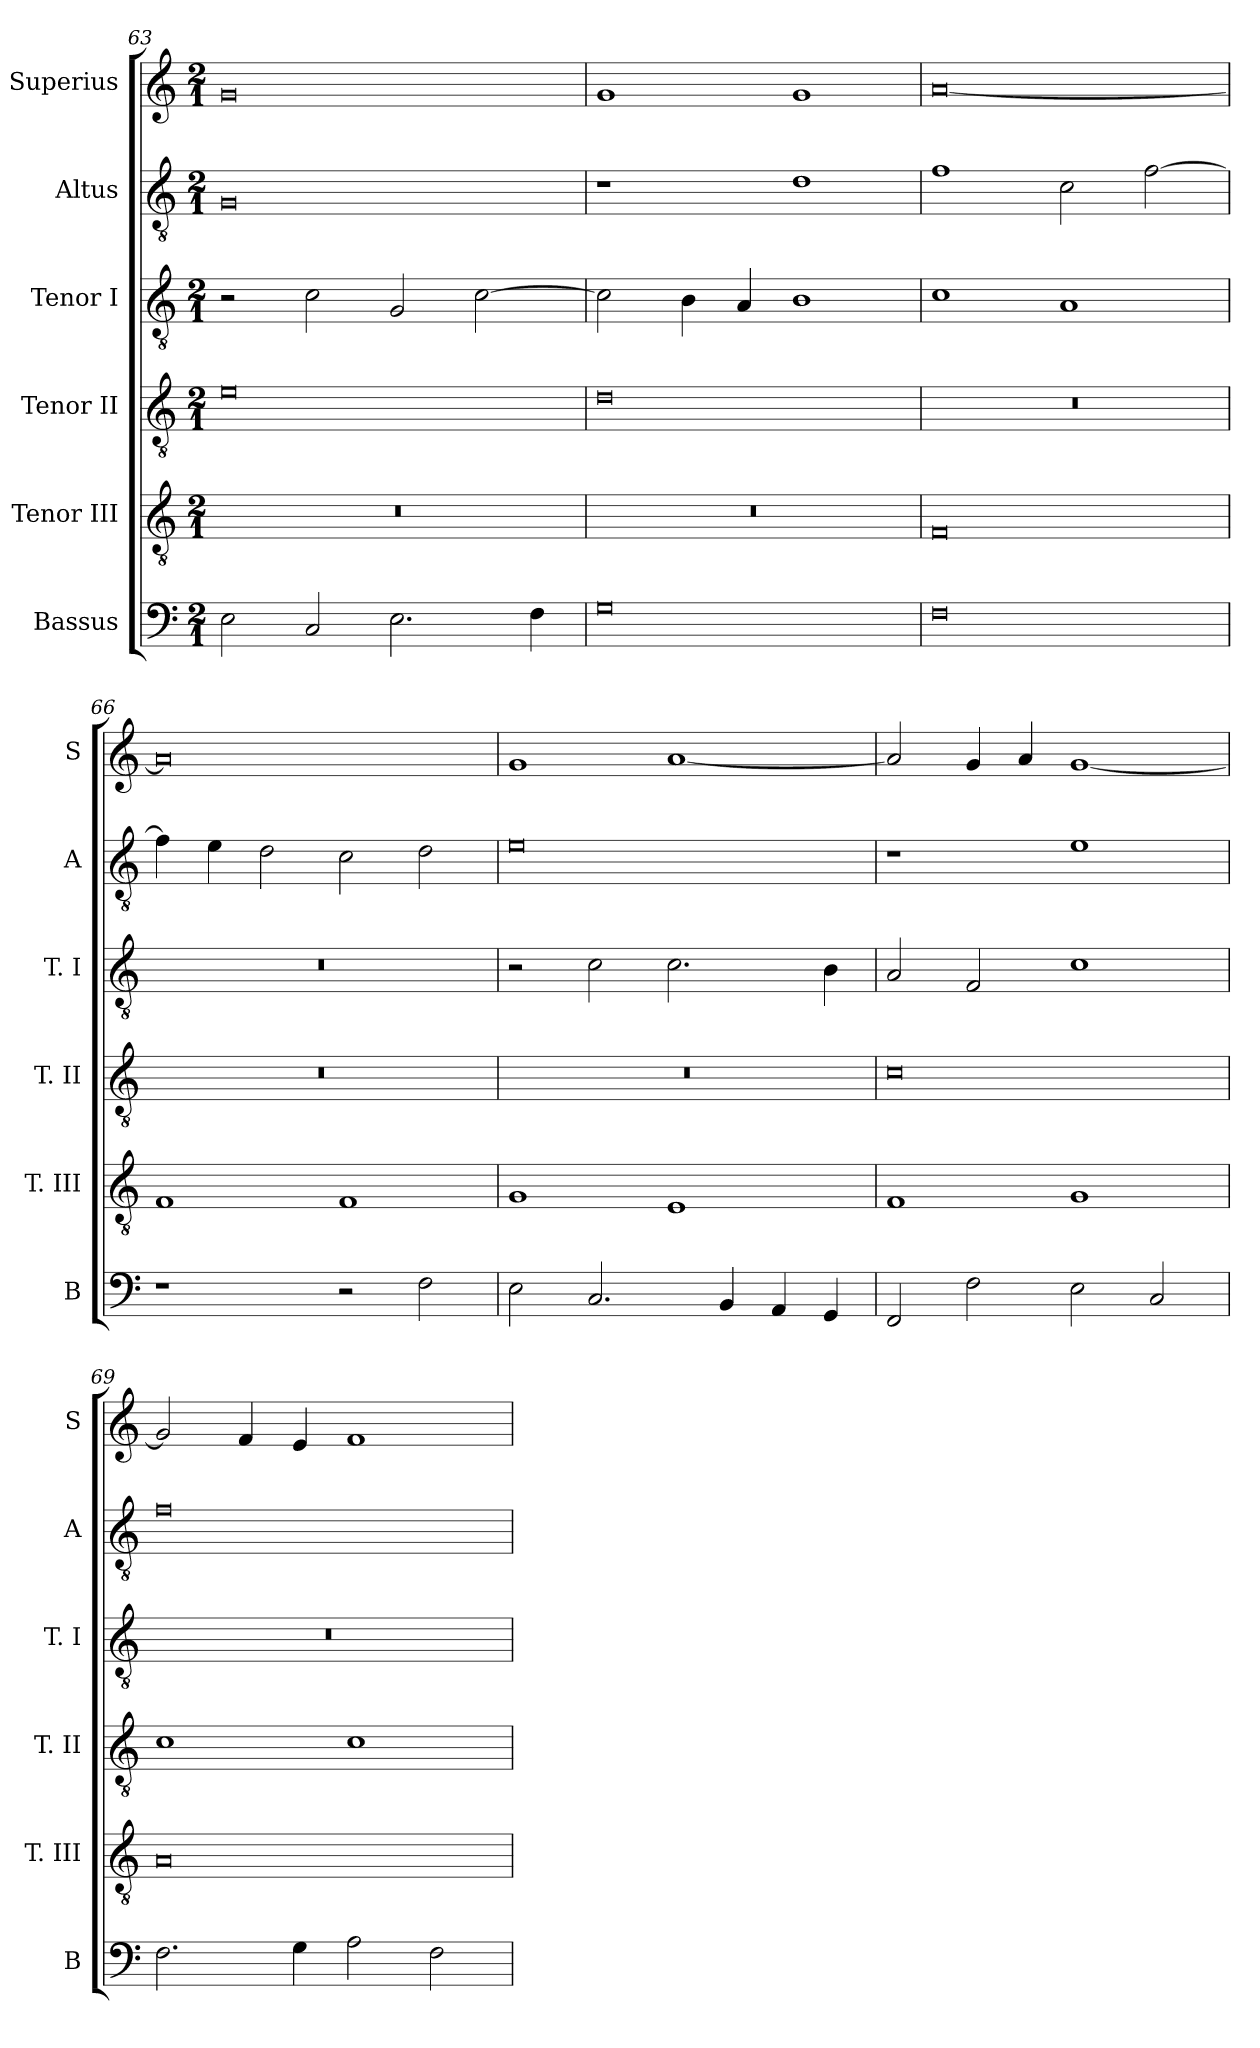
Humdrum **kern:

**kern	**kern	**kern	**kern	**kern	**kern
*part6	*part5	*part4	*part3	*part2	*part1
*staff6	*staff5	*staff4	*staff3	*staff2	*staff1
*I"Bassus	*I"Tenor III	*I"Tenor II	*I"Tenor I	*I"Altus	*I"Superius
*I'B	*I'T. III	*I'T. II	*I'T. I	*I'A	*I'S
*clefF4	*clefGv2	*clefGv2	*clefGv2	*clefGv2	*clefG2
*k[]	*k[]	*k[]	*k[]	*k[]	*k[]
*C:	*C:	*C:	*C:	*C:	*C:
*M2/1	*M2/1	*M2/1	*M2/1	*M2/1	*M2/1
=63	=63	=63	=63	=63	=63
2E	0r	0e	2r	0G	0g
2C	.	.	2c	.	.
2.E	.	.	2G	.	.
.	.	.	[2c	.	.
4F	.	.	.	.	.
=64	=64	=64	=64	=64	=64
0G	0r	0d	2c]	1r	1g
.	.	.	4B	.	.
.	.	.	4A	.	.
.	.	.	1B	1d	1g
=65	=65	=65	=65	=65	=65
0F	0F	0r	1c	1f	[0a
.	.	.	1A	2c	.
.	.	.	.	[2f	.
=66	=66	=66	=66	=66	=66
1r	1F	0r	0r	4f]	0a]
.	.	.	.	4e	.
.	.	.	.	2d	.
2r	1F	.	.	2c	.
2F	.	.	.	2d	.
=67	=67	=67	=67	=67	=67
2E	1G	0r	2r	0e	1g
2.C	.	.	2c	.	.
.	1E	.	2.c	.	[1a
4BB	.	.	.	.	.
4AA	.	.	.	.	.
4GG	.	.	4B	.	.
=68	=68	=68	=68	=68	=68
2FF	1F	0c	2A	1r	2a]
2F	.	.	2F	.	4g
.	.	.	.	.	4a
2E	1G	.	1c	1e	[1g
2C	.	.	.	.	.
=69	=69	=69	=69	=69	=69
2.F	0A	1c	0r	0f	2g]
.	.	.	.	.	4f
4G	.	.	.	.	4e
2A	.	1c	.	.	1f
2F	.	.	.	.	.
=	=	=	=	=	=
*-	*-	*-	*-	*-	*-
